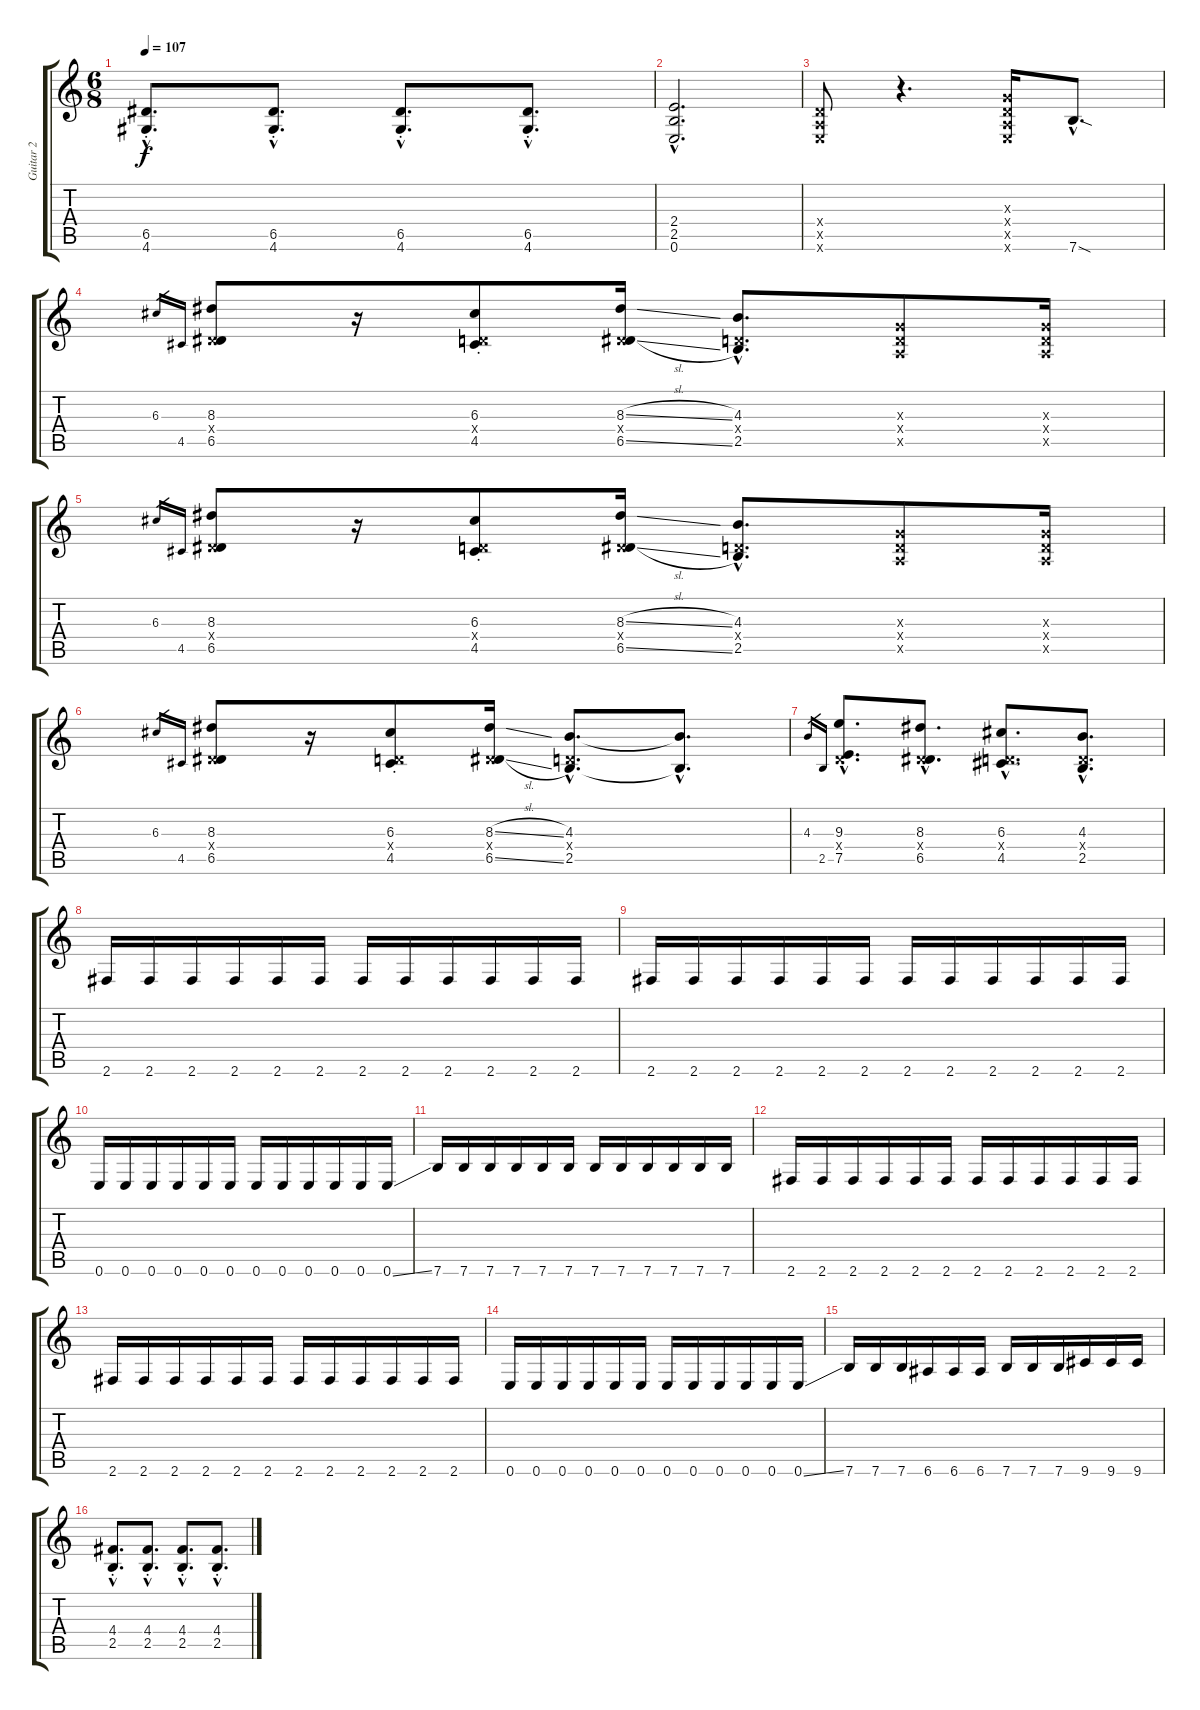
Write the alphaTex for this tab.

\track ("Guitar 2" "Guitar 2") {instrument distortionguitar}
\staff {score tabs}
\tuning (E4 B3 G3 D3 A2 E2) {hide}
\ts (6 8)
\tempo 107
\clef g2
\ks c
(6.5{hac st} 4.6{hac st}).8{d dy f} (6.5{hac st} 4.6{hac st}).8{d} (6.5{hac st} 4.6{hac st}).8{d} (6.5{hac st} 4.6{hac st}).8{d} |
(2.4{hac} 2.5{hac} 0.6{hac}).2{d} |
(0.4{x} 0.5{x} 0.6{x}).8 r.4{d} (0.3{x} 0.4{x} 0.5{x} 0.6{x}).16 7.6{sod hac}.8{d} |
6.3.16{gr} 4.5.16{gr} (8.3 0.4{x} 6.5).8 r.16 (6.3{st} 0.4{x} 4.5{st}).8 (8.3{sl} 0.4{x} 6.5{sl}).16 (4.3{hac} 0.4{hac x} 2.5{hac}).8{d} (0.3{x} 0.4{x} 0.5{x}).8 (0.3{x} 0.4{x} 0.5{x}).16 |
6.3.16{gr} 4.5.16{gr} (8.3 0.4{x} 6.5).8 r.16 (6.3{st} 0.4{x} 4.5{st}).8 (8.3{sl} 0.4{x} 6.5{sl}).16 (4.3{hac} 0.4{hac x} 2.5{hac}).8{d} (0.3{x} 0.4{x} 0.5{x}).8 (0.3{x} 0.4{x} 0.5{x}).16 |
6.3.16{gr} 4.5.16{gr} (8.3 0.4{x} 6.5).8 r.16 (6.3{st} 0.4{x} 4.5{st}).8 (8.3{sl} 0.4{x} 6.5{sl}).16 (4.3{hac} 0.4{hac x} 2.5{hac}).8{d} (4.3{hac t} 2.5{hac t}).8{d} |
4.3.16{gr} 2.5.16{gr} (9.3{hac} 0.4{hac x} 7.5{hac}).8{d} (8.3{hac} 0.4{hac x} 6.5{hac}).8{d} (6.3{hac} 0.4{hac x} 4.5{hac}).8{d} (4.3{hac} 0.4{hac x} 2.5{hac}).8{d} |
2.6.16 2.6.16 2.6.16 2.6.16 2.6.16 2.6.16 2.6.16 2.6.16 2.6.16 2.6.16 2.6.16 2.6.16 |
2.6.16 2.6.16 2.6.16 2.6.16 2.6.16 2.6.16 2.6.16 2.6.16 2.6.16 2.6.16 2.6.16 2.6.16 |
0.6.16 0.6.16 0.6.16 0.6.16 0.6.16 0.6.16 0.6.16 0.6.16 0.6.16 0.6.16 0.6.16 0.6{ss}.16 |
7.6.16 7.6.16 7.6.16 7.6.16 7.6.16 7.6.16 7.6.16 7.6.16 7.6.16 7.6.16 7.6.16 7.6.16 |
2.6.16 2.6.16 2.6.16 2.6.16 2.6.16 2.6.16 2.6.16 2.6.16 2.6.16 2.6.16 2.6.16 2.6.16 |
2.6.16 2.6.16 2.6.16 2.6.16 2.6.16 2.6.16 2.6.16 2.6.16 2.6.16 2.6.16 2.6.16 2.6.16 |
0.6.16 0.6.16 0.6.16 0.6.16 0.6.16 0.6.16 0.6.16 0.6.16 0.6.16 0.6.16 0.6.16 0.6{ss}.16 |
7.6.16 7.6.16 7.6.16 6.6.16 6.6.16 6.6.16 7.6.16 7.6.16 7.6.16 9.6.16 9.6.16 9.6.16 |
(4.4{hac st} 2.5{hac st}).8{d} (4.4{hac st} 2.5{hac st}).8{d} (4.4{hac st} 2.5{hac st}).8{d} (4.4{hac st} 2.5{hac st}).8{d}
